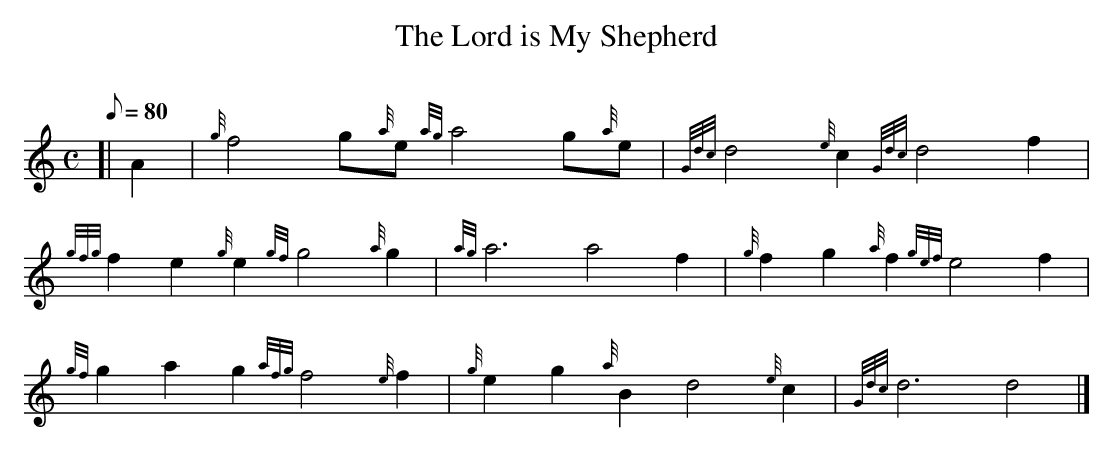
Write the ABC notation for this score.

X:1
T:The Lord is My Shepherd
M:C
L:1/8
Q:80
C:
K:HP
[| A2|
{g}f4g{a}e{ag}a4g{a}e|
{Gdc}d4{e}c2{Gdc}d4f2|  !
{gfg}f2e2{g}e2{gf}g4{a}g2|
{ag}a6a4f2|
{g}f2g2{a}f2{gef}e4f2|  !
{gf}g2a2g2{afg}f4{e}f2|
{g}e2g2{a}B2d4{e}c2|
{Gdc}d6d4|]  !

